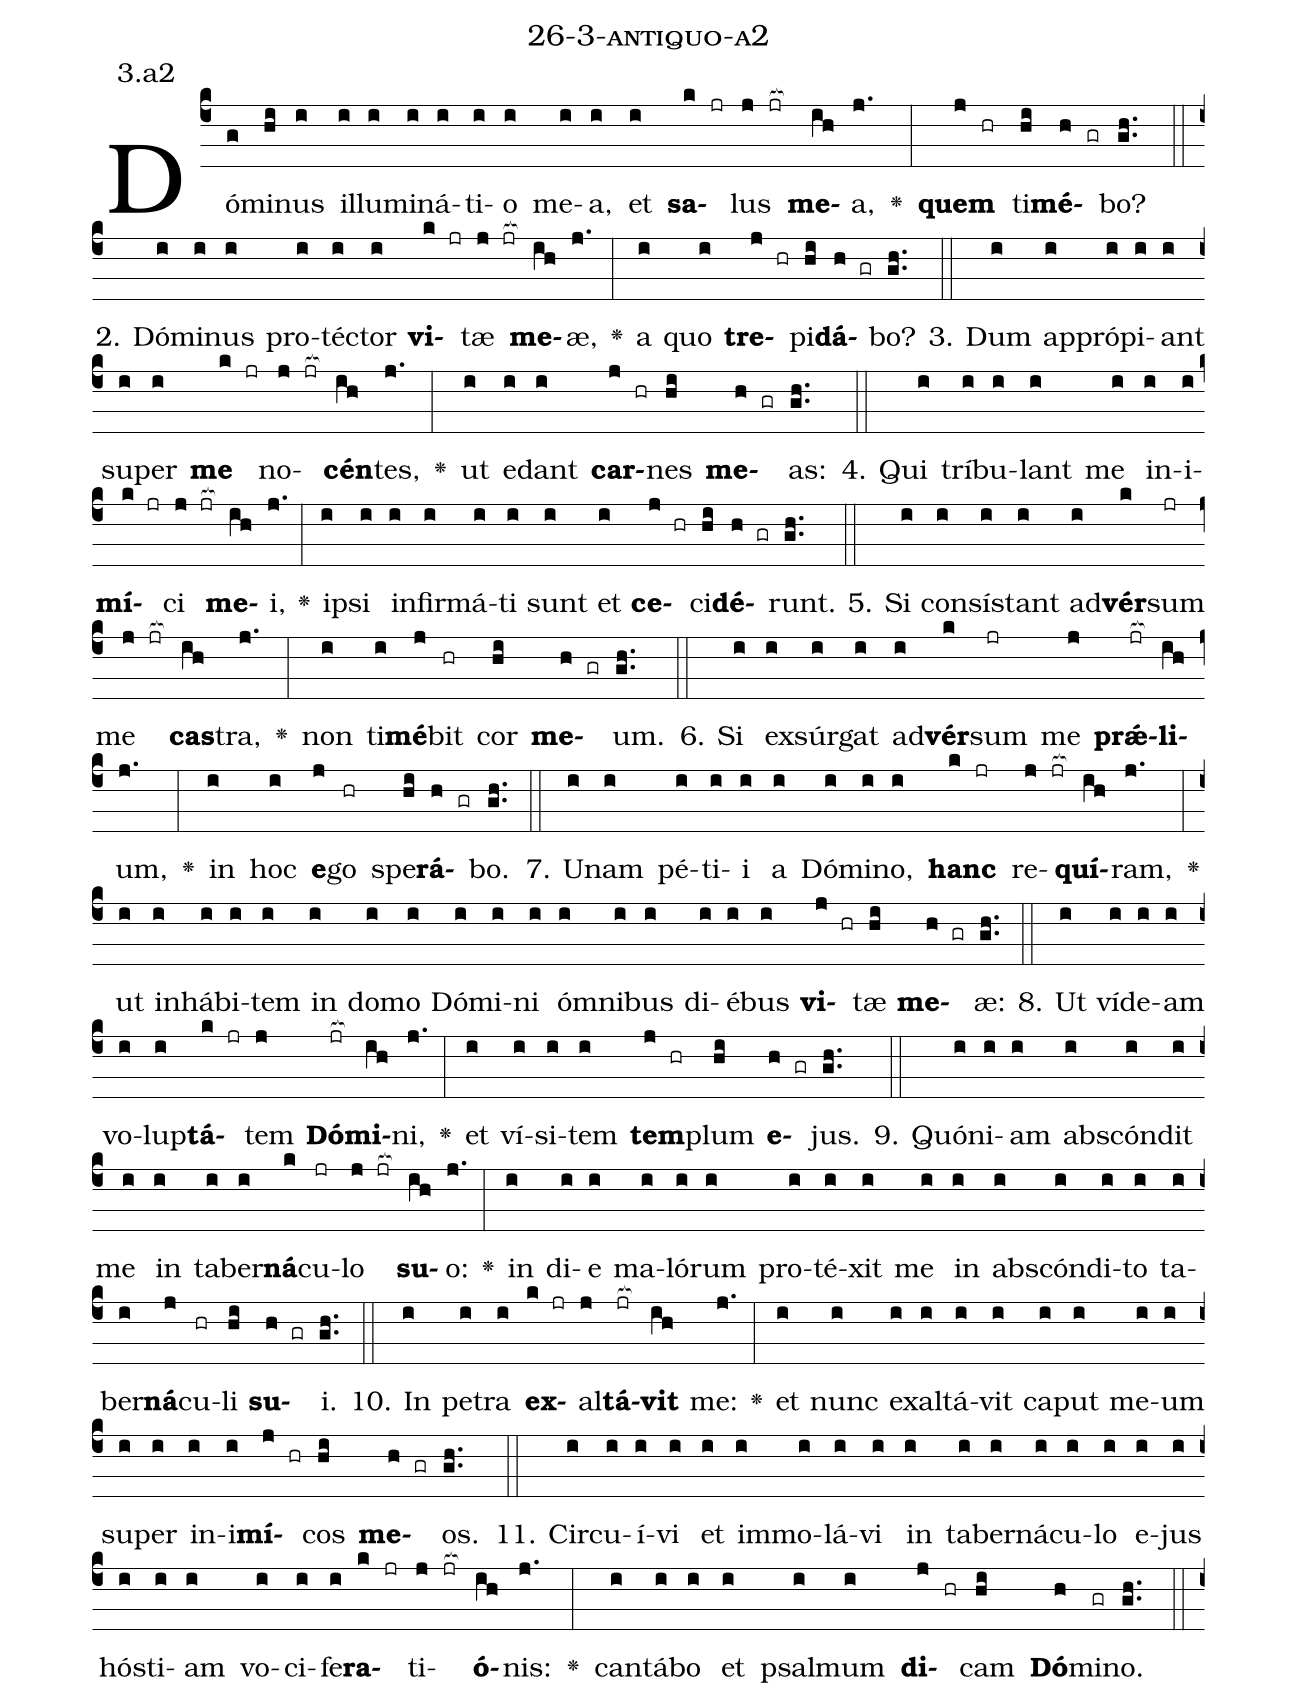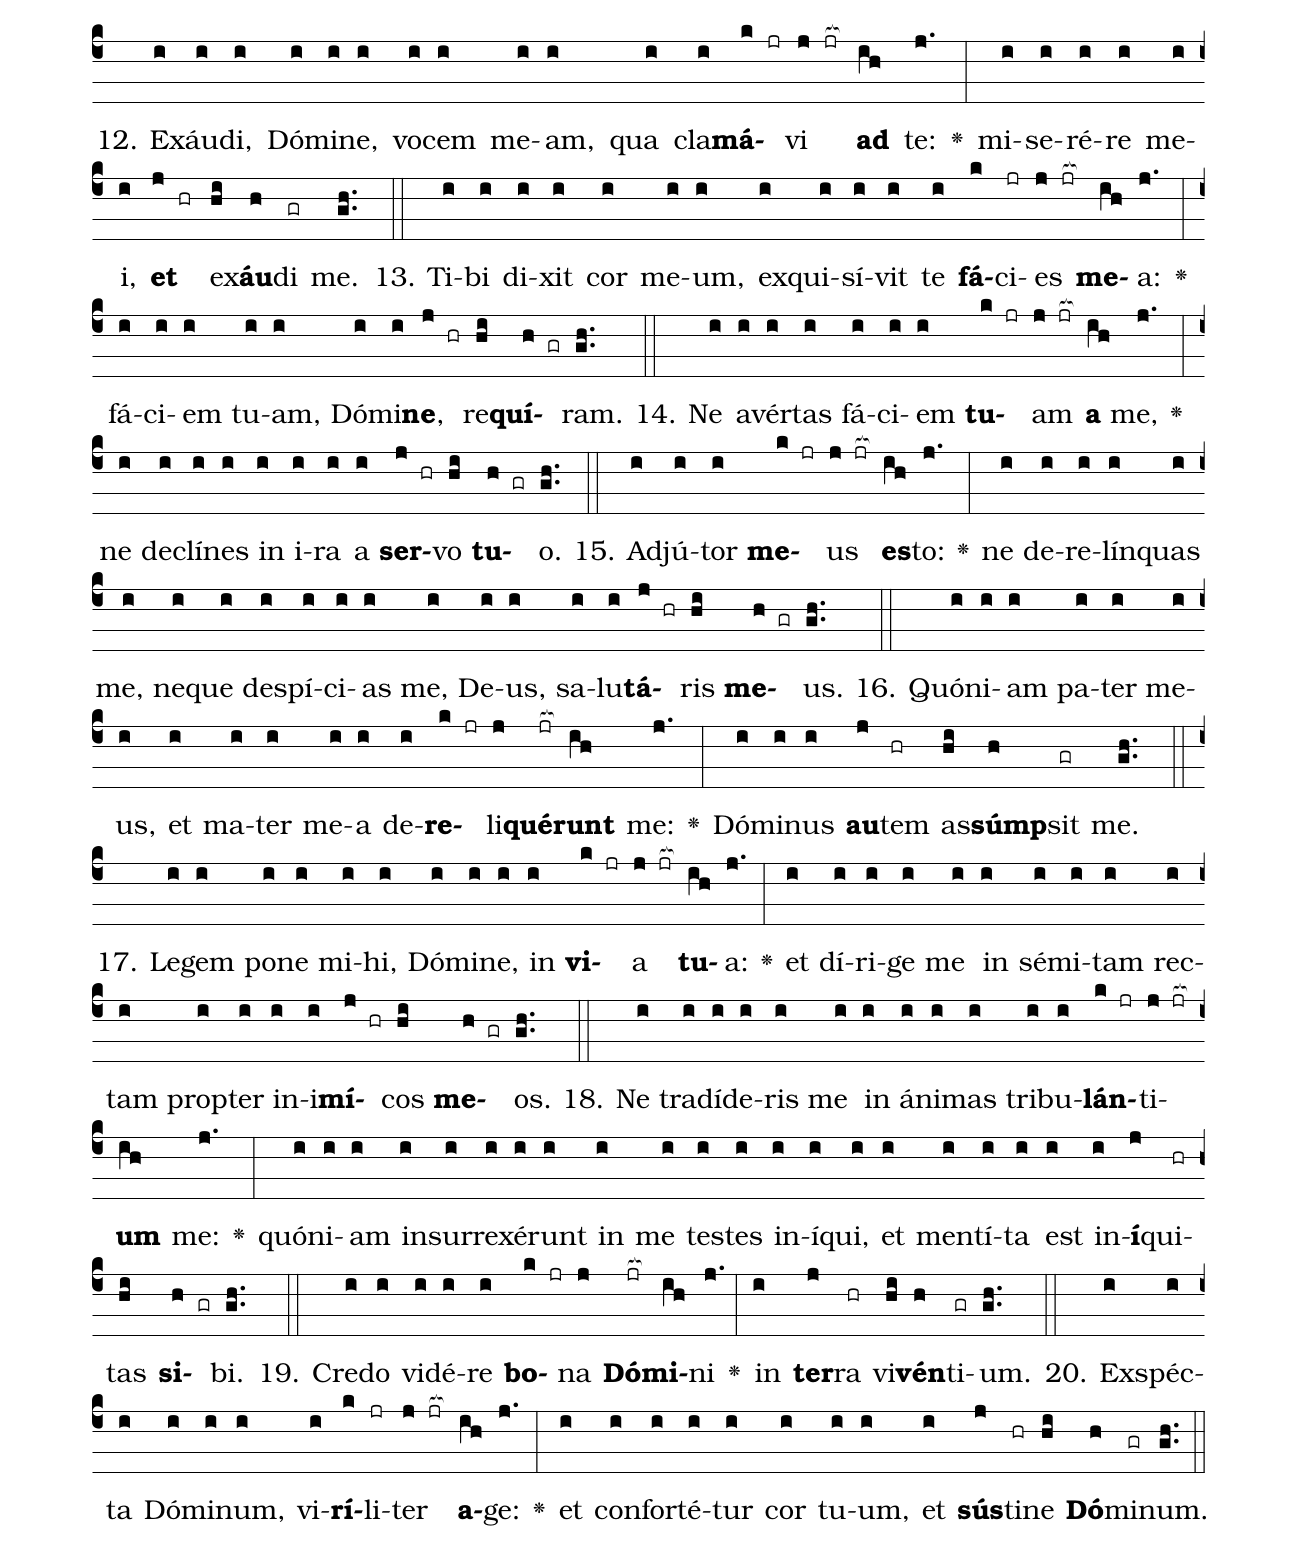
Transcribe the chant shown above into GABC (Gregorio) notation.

name: 26-3-antiquo-a2;
annotation: 3.a2;
%%
(c4)Dó(g)mi(hi)nus(i) il(i)lu(i)mi(i)ná(i)ti(i)o(i) me(i)a,(i) et(i) <b>sa</b>(k jr)lus(j jr[ocb:1{]) <b>me</b>(ih[ocb:0}])a,(j.) <v>\greheightstar</v>(:) <b>quem</b>(j hr) ti(hi)<b>mé</b>(h gr)bo?(gh..) (::)
2. Dó(i)mi(i)nus(i) pro(i)téc(i)tor(i) <b>vi</b>(k jr)tæ(j jr[ocb:1{]) <b>me</b>(ih[ocb:0}])æ,(j.) <v>\greheightstar</v>(:) a(i) quo(i) <b>tre</b>(j hr)pi(hi)<b>dá</b>(h gr)bo?(gh..) (::)
3. Dum(i) ap(i)pró(i)pi(i)ant(i) su(i)per(i) <b>me</b>(k jr) no(j jr[ocb:1{])<b>cén</b>(ih[ocb:0}])tes,(j.) <v>\greheightstar</v>(:) ut(i) e(i)dant(i) <b>car</b>(j hr)nes(hi) <b>me</b>(h gr)as:(gh..) (::)
4. Qui(i) trí(i)bu(i)lant(i) me(i) in(i)i(i)<b>mí</b>(k jr)ci(j jr[ocb:1{]) <b>me</b>(ih[ocb:0}])i,(j.) <v>\greheightstar</v>(:) ip(i)si(i) in(i)fir(i)má(i)ti(i) sunt(i) et(i) <b>ce</b>(j hr)ci(hi)<b>dé</b>(h gr)runt.(gh..) (::)
5. Si(i) con(i)sís(i)tant(i) ad(i)<b>vér</b>(k)sum(jr) me(j jr[ocb:1{]) <b>cas</b>(ih[ocb:0}])tra,(j.) <v>\greheightstar</v>(:) non(i) ti(i)<b>mé</b>(j)bit(hr) cor(hi) <b>me</b>(h gr)um.(gh..) (::)
6. Si(i) ex(i)súr(i)gat(i) ad(i)<b>vér</b>(k)sum(jr) me(j) <b>prǽ</b>(jr[ocb:1{])<b>li</b>(ih[ocb:0}])um,(j.) <v>\greheightstar</v>(:) in(i) hoc(i) <b>e</b>(j)go(hr) spe(hi)<b>rá</b>(h gr)bo.(gh..) (::)
7. U(i)nam(i) pé(i)ti(i)i(i) a(i) Dó(i)mi(i)no,(i) <b>hanc</b>(k jr) re(j jr[ocb:1{])<b>quí</b>(ih[ocb:0}])ram,(j.) <v>\greheightstar</v>(:) ut(i) in(i)há(i)bi(i)tem(i) in(i) do(i)mo(i) Dó(i)mi(i)ni(i) óm(i)ni(i)bus(i) di(i)é(i)bus(i) <b>vi</b>(j hr)tæ(hi) <b>me</b>(h gr)æ:(gh..) (::)
8. Ut(i) ví(i)de(i)am(i) vo(i)lup(i)<b>tá</b>(k jr)tem(j) <b>Dó</b>(jr[ocb:1{])<b>mi</b>(ih[ocb:0}])ni,(j.) <v>\greheightstar</v>(:) et(i) ví(i)si(i)tem(i) <b>tem</b>(j hr)plum(hi) <b>e</b>(h gr)jus.(gh..) (::)
9. Quón(i)i(i)am(i) abs(i)cón(i)dit(i) me(i) in(i) ta(i)ber(i)<b>ná</b>(k)cu(jr)lo(j jr[ocb:1{]) <b>su</b>(ih[ocb:0}])o:(j.) <v>\greheightstar</v>(:) in(i) di(i)e(i) ma(i)ló(i)rum(i) pro(i)té(i)xit(i) me(i) in(i) abs(i)cón(i)di(i)to(i) ta(i)ber(i)<b>ná</b>(j)cu(hr)li(hi) <b>su</b>(h gr)i.(gh..) (::)
10. In(i) pe(i)tra(i) <b>ex</b>(k jr)al(j)<b>tá</b>(jr[ocb:1{])<b>vit</b>(ih[ocb:0}]) me:(j.) <v>\greheightstar</v>(:) et(i) nunc(i) ex(i)al(i)tá(i)vit(i) ca(i)put(i) me(i)um(i) su(i)per(i) in(i)i(i)<b>mí</b>(j hr)cos(hi) <b>me</b>(h gr)os.(gh..) (::)
11. Cir(i)cu(i)í(i)vi(i) et(i) im(i)mo(i)lá(i)vi(i) in(i) ta(i)ber(i)ná(i)cu(i)lo(i) e(i)jus(i) hós(i)ti(i)am(i) vo(i)ci(i)fe(i)<b>ra</b>(k jr)ti(j jr[ocb:1{])<b>ó</b>(ih[ocb:0}])nis:(j.) <v>\greheightstar</v>(:) can(i)tá(i)bo(i) et(i) psal(i)mum(i) <b>di</b>(j hr)cam(hi) <b>Dó</b>(h)mi(gr)no.(gh..) (::)
12. Ex(i)áu(i)di,(i) Dó(i)mi(i)ne,(i) vo(i)cem(i) me(i)am,(i) qua(i) cla(i)<b>má</b>(k jr)vi(j jr[ocb:1{]) <b>ad</b>(ih[ocb:0}]) te:(j.) <v>\greheightstar</v>(:) mi(i)se(i)ré(i)re(i) me(i)i,(i) <b>et</b>(j hr) ex(hi)<b>áu</b>(h)di(gr) me.(gh..) (::)
13. Ti(i)bi(i) di(i)xit(i) cor(i) me(i)um,(i) ex(i)qui(i)sí(i)vit(i) te(i) <b>fá</b>(k)ci(jr)es(j jr[ocb:1{]) <b>me</b>(ih[ocb:0}])a:(j.) <v>\greheightstar</v>(:) fá(i)ci(i)em(i) tu(i)am,(i) Dó(i)mi(i)<b>ne</b>,(j hr) re(hi)<b>quí</b>(h gr)ram.(gh..) (::)
14. Ne(i) a(i)vér(i)tas(i) fá(i)ci(i)em(i) <b>tu</b>(k jr)am(j jr[ocb:1{]) <b>a</b>(ih[ocb:0}]) me,(j.) <v>\greheightstar</v>(:) ne(i) de(i)clí(i)nes(i) in(i) i(i)ra(i) a(i) <b>ser</b>(j hr)vo(hi) <b>tu</b>(h gr)o.(gh..) (::)
15. Ad(i)jú(i)tor(i) <b>me</b>(k jr)us(j jr[ocb:1{]) <b>es</b>(ih[ocb:0}])to:(j.) <v>\greheightstar</v>(:) ne(i) de(i)re(i)lín(i)quas(i) me,(i) ne(i)que(i) de(i)spí(i)ci(i)as(i) me,(i) De(i)us,(i) sa(i)lu(i)<b>tá</b>(j hr)ris(hi) <b>me</b>(h gr)us.(gh..) (::)
16. Quón(i)i(i)am(i) pa(i)ter(i) me(i)us,(i) et(i) ma(i)ter(i) me(i)a(i) de(i)<b>re</b>(k jr)li(j)<b>qué</b>(jr[ocb:1{])<b>runt</b>(ih[ocb:0}]) me:(j.) <v>\greheightstar</v>(:) Dó(i)mi(i)nus(i) <b>au</b>(j)tem(hr) as(hi)<b>súmp</b>(h)sit(gr) me.(gh..) (::)
17. Le(i)gem(i) po(i)ne(i) mi(i)hi,(i) Dó(i)mi(i)ne,(i) in(i) <b>vi</b>(k jr)a(j jr[ocb:1{]) <b>tu</b>(ih[ocb:0}])a:(j.) <v>\greheightstar</v>(:) et(i) dí(i)ri(i)ge(i) me(i) in(i) sé(i)mi(i)tam(i) rec(i)tam(i) prop(i)ter(i) in(i)i(i)<b>mí</b>(j hr)cos(hi) <b>me</b>(h gr)os.(gh..) (::)
18. Ne(i) tra(i)dí(i)de(i)ris(i) me(i) in(i) á(i)ni(i)mas(i) tri(i)bu(i)<b>lán</b>(k jr)ti(j jr[ocb:1{])<b>um</b>(ih[ocb:0}]) me:(j.) <v>\greheightstar</v>(:) quón(i)i(i)am(i) in(i)sur(i)re(i)xé(i)runt(i) in(i) me(i) tes(i)tes(i) in(i)í(i)qui,(i) et(i) men(i)tí(i)ta(i) est(i) in(i)<b>í</b>(j)qui(hr)tas(hi) <b>si</b>(h gr)bi.(gh..) (::)
19. Cre(i)do(i) vi(i)dé(i)re(i) <b>bo</b>(k jr)na(j) <b>Dó</b>(jr[ocb:1{])<b>mi</b>(ih[ocb:0}])ni(j.) <v>\greheightstar</v>(:) in(i) <b>ter</b>(j)ra(hr) vi(hi)<b>vén</b>(h)ti(gr)um.(gh..) (::)
20. Ex(i)spéc(i)ta(i) Dó(i)mi(i)num,(i) vi(i)<b>rí</b>(k)li(jr)ter(j jr[ocb:1{]) <b>a</b>(ih[ocb:0}])ge:(j.) <v>\greheightstar</v>(:) et(i) con(i)for(i)té(i)tur(i) cor(i) tu(i)um,(i) et(i) <b>sús</b>(j)ti(hr)ne(hi) <b>Dó</b>(h)mi(gr)num.(gh..) (::)
